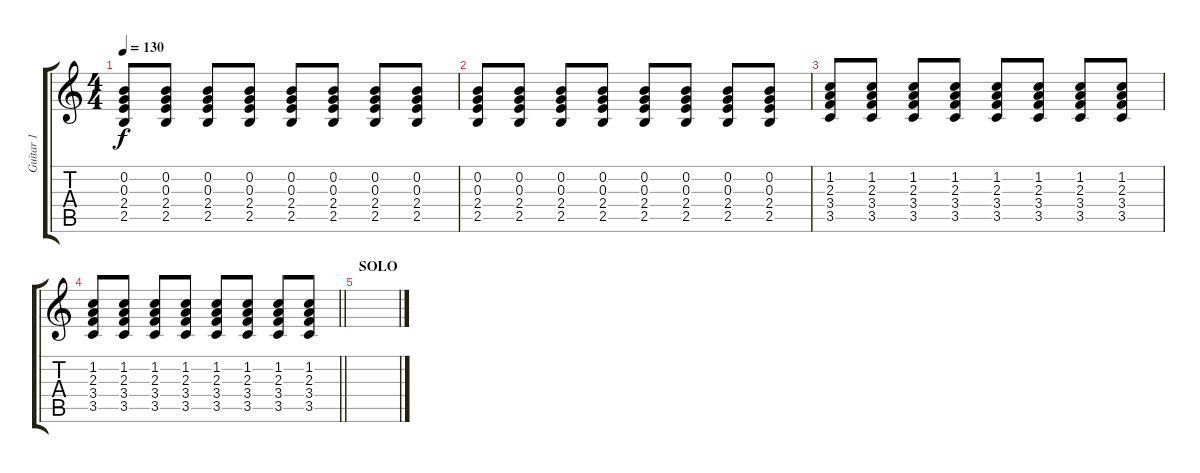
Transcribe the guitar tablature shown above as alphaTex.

\track ("Guitar 1" "Guitar 1") {instrument electricguitarclean}
\staff {score tabs}
\tuning (E4 B3 G3 D3 A2 E2) {hide}
\ts (4 4)
\tempo 130
\clef g2
\ks c
(0.2 0.3 2.4 2.5).8{dy f} (0.2 0.3 2.4 2.5).8 (0.2 0.3 2.4 2.5).8 (0.2 0.3 2.4 2.5).8 (0.2 0.3 2.4 2.5).8 (0.2 0.3 2.4 2.5).8 (0.2 0.3 2.4 2.5).8 (0.2 0.3 2.4 2.5).8 |
(0.2 0.3 2.4 2.5).8 (0.2 0.3 2.4 2.5).8 (0.2 0.3 2.4 2.5).8 (0.2 0.3 2.4 2.5).8 (0.2 0.3 2.4 2.5).8 (0.2 0.3 2.4 2.5).8 (0.2 0.3 2.4 2.5).8 (0.2 0.3 2.4 2.5).8 |
(1.2 2.3 3.4 3.5).8 (1.2 2.3 3.4 3.5).8 (1.2 2.3 3.4 3.5).8 (1.2 2.3 3.4 3.5).8 (1.2 2.3 3.4 3.5).8 (1.2 2.3 3.4 3.5).8 (1.2 2.3 3.4 3.5).8 (1.2 2.3 3.4 3.5).8 |
\barLineRight lightlight
(1.2 2.3 3.4 3.5).8 (1.2 2.3 3.4 3.5).8 (1.2 2.3 3.4 3.5).8 (1.2 2.3 3.4 3.5).8 (1.2 2.3 3.4 3.5).8 (1.2 2.3 3.4 3.5).8 (1.2 2.3 3.4 3.5).8 (1.2 2.3 3.4 3.5).8 |
\section ("" "SOLO")
